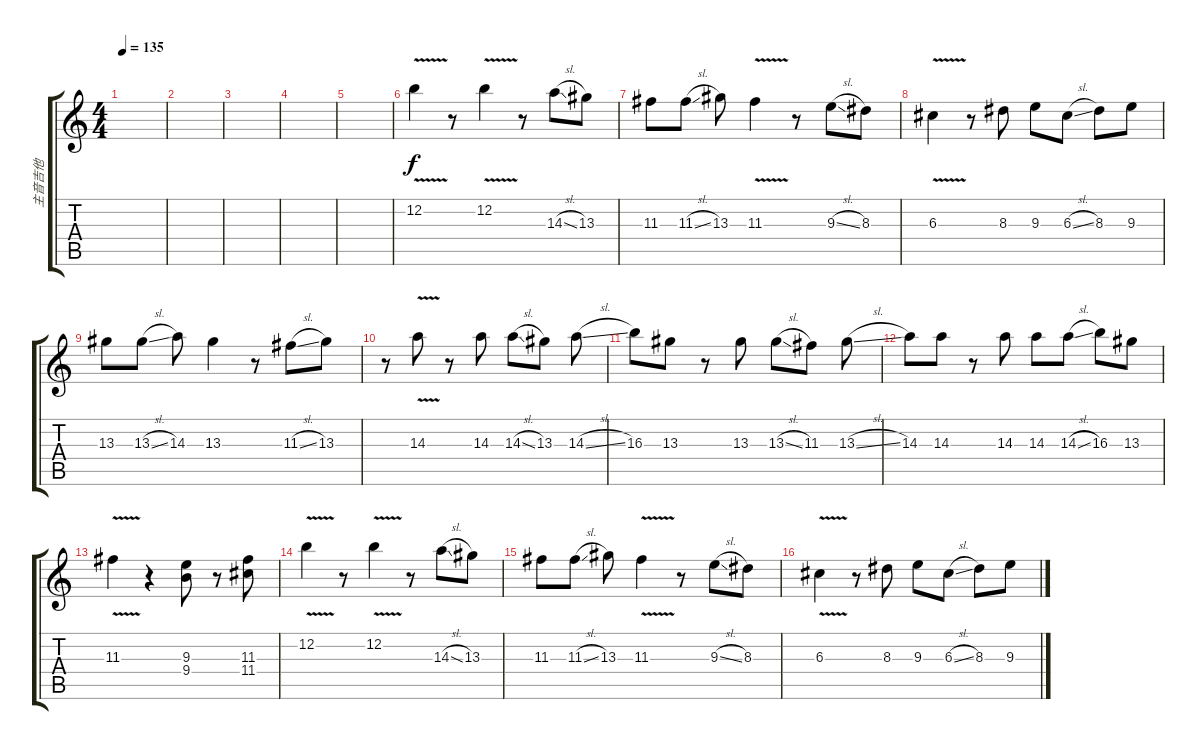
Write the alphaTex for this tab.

\track ("主音吉他" "主音吉他") {instrument overdrivenguitar}
\staff {score tabs}
\tuning (E4 B3 G3 D3 A2 E2) {hide}
\ts (4 4)
\tempo 135
\clef g2
\ks c
|
|
|
|
|
12.2{v}.4 r.8 12.2{v}.4 r.8 14.3{sl}.8 13.3.8 |
11.3.8 11.3{sl}.8 13.3.8 11.3{v}.4{txt ""} r.8 9.3{sl}.8 8.3.8 |
6.3{v}.4 r.8 8.3.8 9.3.8 6.3{sl}.8 8.3.8 9.3.8 |
13.3.8 13.3{sl}.8 14.3.8 13.3.4 r.8 11.3{sl}.8 13.3.8 |
r.8 14.3{v}.8 r.8 14.3.8 14.3{sl}.8 13.3.8 14.3{sl}.8 |
16.3.8 13.3.8 r.8 13.3.8 13.3{sl}.8 11.3.8 13.3{sl}.8 |
14.3.8 14.3.8 r.8 14.3.8 14.3.8 14.3{sl}.8 16.3.8 13.3.8 |
11.3{v}.4 r.4 (9.3 9.4).8 r.8 (11.3 11.4).8 |
12.2{v}.4 r.8 12.2{v}.4 r.8 14.3{sl}.8 13.3.8 |
11.3.8 11.3{sl}.8 13.3.8 11.3{v}.4 r.8 9.3{sl}.8 8.3.8 |
6.3{v}.4 r.8 8.3.8 9.3.8 6.3{sl}.8 8.3.8 9.3.8
